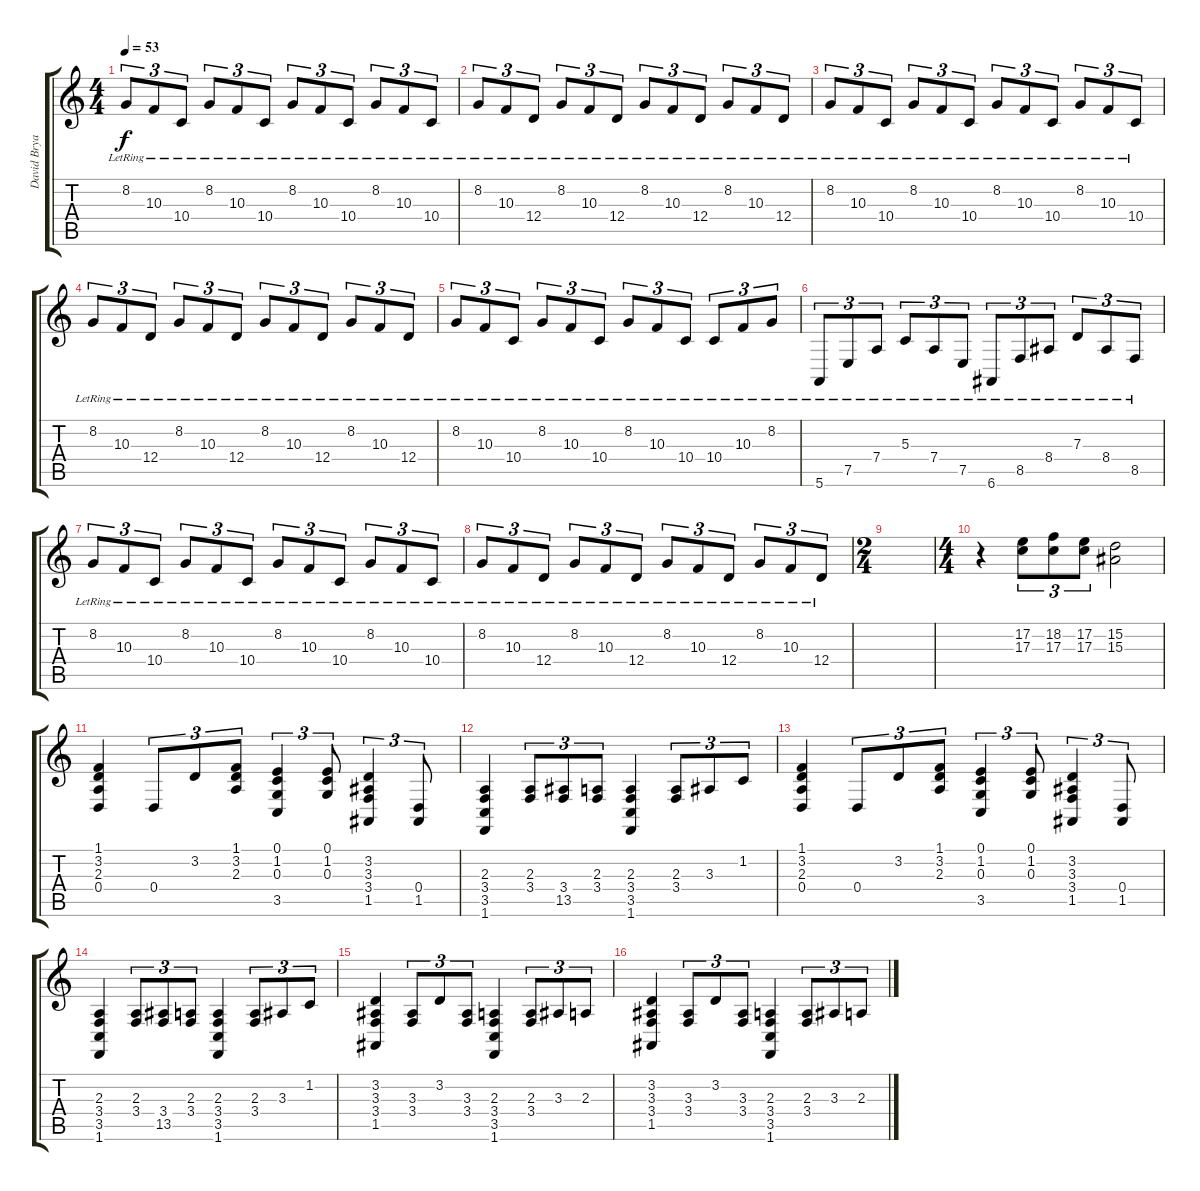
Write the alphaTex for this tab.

\track ("David Bryan (Piano)" "David Brya") {instrument brightacousticpiano}
\staff {score tabs}
\tuning (E4 B3 G3 D3 A2 E2) {hide}
\ts (4 4)
\tempo 53
\clef g2
\ks c
8.2{lr}.8{tu (3 2) dy f} 10.3{lr}.8{tu (3 2)} 10.4{lr}.8{tu (3 2)} 8.2{lr}.8{tu (3 2)} 10.3{lr}.8{tu (3 2)} 10.4{lr}.8{tu (3 2)} 8.2{lr}.8{tu (3 2)} 10.3{lr}.8{tu (3 2)} 10.4{lr}.8{tu (3 2)} 8.2{lr}.8{tu (3 2)} 10.3{lr}.8{tu (3 2)} 10.4{lr}.8{tu (3 2)} |
8.2{lr}.8{tu (3 2)} 10.3{lr}.8{tu (3 2)} 12.4{lr}.8{tu (3 2)} 8.2{lr}.8{tu (3 2)} 10.3{lr}.8{tu (3 2)} 12.4{lr}.8{tu (3 2)} 8.2{lr}.8{tu (3 2)} 10.3{lr}.8{tu (3 2)} 12.4{lr}.8{tu (3 2)} 8.2{lr}.8{tu (3 2)} 10.3{lr}.8{tu (3 2)} 12.4{lr}.8{tu (3 2)} |
8.2{lr}.8{tu (3 2)} 10.3{lr}.8{tu (3 2)} 10.4{lr}.8{tu (3 2)} 8.2{lr}.8{tu (3 2)} 10.3{lr}.8{tu (3 2)} 10.4{lr}.8{tu (3 2)} 8.2{lr}.8{tu (3 2)} 10.3{lr}.8{tu (3 2)} 10.4{lr}.8{tu (3 2)} 8.2{lr}.8{tu (3 2)} 10.3{lr}.8{tu (3 2)} 10.4{lr}.8{tu (3 2)} |
8.2{lr}.8{tu (3 2)} 10.3{lr}.8{tu (3 2)} 12.4{lr}.8{tu (3 2)} 8.2{lr}.8{tu (3 2)} 10.3{lr}.8{tu (3 2)} 12.4{lr}.8{tu (3 2)} 8.2{lr}.8{tu (3 2)} 10.3{lr}.8{tu (3 2)} 12.4{lr}.8{tu (3 2)} 8.2{lr}.8{tu (3 2)} 10.3{lr}.8{tu (3 2)} 12.4{lr}.8{tu (3 2)} |
8.2{lr}.8{tu (3 2)} 10.3{lr}.8{tu (3 2)} 10.4{lr}.8{tu (3 2)} 8.2{lr}.8{tu (3 2)} 10.3{lr}.8{tu (3 2)} 10.4{lr}.8{tu (3 2)} 8.2{lr}.8{tu (3 2)} 10.3{lr}.8{tu (3 2)} 10.4{lr}.8{tu (3 2)} 10.4{lr}.8{tu (3 2)} 10.3{lr}.8{tu (3 2)} 8.2{lr}.8{tu (3 2)} |
5.6{lr}.8{tu (3 2)} 7.5{lr}.8{tu (3 2)} 7.4{lr}.8{tu (3 2)} 5.3{lr}.8{tu (3 2)} 7.4{lr}.8{tu (3 2)} 7.5{lr}.8{tu (3 2)} 6.6{lr}.8{tu (3 2)} 8.5{lr}.8{tu (3 2)} 8.4{lr}.8{tu (3 2)} 7.3{lr}.8{tu (3 2)} 8.4{lr}.8{tu (3 2)} 8.5{lr}.8{tu (3 2)} |
8.2{lr}.8{tu (3 2)} 10.3{lr}.8{tu (3 2)} 10.4{lr}.8{tu (3 2)} 8.2{lr}.8{tu (3 2)} 10.3{lr}.8{tu (3 2)} 10.4{lr}.8{tu (3 2)} 8.2{lr}.8{tu (3 2)} 10.3{lr}.8{tu (3 2)} 10.4{lr}.8{tu (3 2)} 8.2{lr}.8{tu (3 2)} 10.3{lr}.8{tu (3 2)} 10.4{lr}.8{tu (3 2)} |
8.2{lr}.8{tu (3 2)} 10.3{lr}.8{tu (3 2)} 12.4{lr}.8{tu (3 2)} 8.2{lr}.8{tu (3 2)} 10.3{lr}.8{tu (3 2)} 12.4{lr}.8{tu (3 2)} 8.2{lr}.8{tu (3 2)} 10.3{lr}.8{tu (3 2)} 12.4{lr}.8{tu (3 2)} 8.2{lr}.8{tu (3 2)} 10.3{lr}.8{tu (3 2)} 12.4{lr}.8{tu (3 2)} |
\ts (2 4)
|
\ts (4 4)
r.4 (17.2 17.3).8{tu (3 2)} (18.2 17.3).8{tu (3 2)} (17.2 17.3).8{tu (3 2)} (15.2 15.3).2 |
(1.1 3.2 2.3 0.4).4 0.4.8{tu (3 2)} 3.2.8{tu (3 2)} (1.1 3.2 2.3).8{tu (3 2)} (0.1 1.2 0.3 3.5).4{tu (3 2)} (0.1 1.2 0.3).8{tu (3 2)} (3.2 3.3 3.4 1.5).4{tu (3 2)} (0.4 1.5).8{tu (3 2)} |
(2.3 3.4 3.5 1.6).4 (2.3 3.4).8{tu (3 2)} (3.4 13.5).8{tu (3 2)} (2.3 3.4).8{tu (3 2)} (2.3 3.4 3.5 1.6).4 (2.3 3.4).8{tu (3 2)} 3.3.8{tu (3 2)} 1.2.8{tu (3 2)} |
(1.1 3.2 2.3 0.4).4 0.4.8{tu (3 2)} 3.2.8{tu (3 2)} (1.1 3.2 2.3).8{tu (3 2)} (0.1 1.2 0.3 3.5).4{tu (3 2)} (0.1 1.2 0.3).8{tu (3 2)} (3.2 3.3 3.4 1.5).4{tu (3 2)} (0.4 1.5).8{tu (3 2)} |
(2.3 3.4 3.5 1.6).4 (2.3 3.4).8{tu (3 2)} (3.4 13.5).8{tu (3 2)} (2.3 3.4).8{tu (3 2)} (2.3 3.4 3.5 1.6).4 (2.3 3.4).8{tu (3 2)} 3.3.8{tu (3 2)} 1.2.8{tu (3 2)} |
(3.2 3.3 3.4 1.5).4 (3.3 3.4).8{tu (3 2)} 3.2.8{tu (3 2)} (3.3 3.4).8{tu (3 2)} (2.3 3.4 3.5 1.6).4 (2.3 3.4).8{tu (3 2)} 3.3.8{tu (3 2)} 2.3.8{tu (3 2)} |
(3.2 3.3 3.4 1.5).4 (3.3 3.4).8{tu (3 2)} 3.2.8{tu (3 2)} (3.3 3.4).8{tu (3 2)} (2.3 3.4 3.5 1.6).4 (2.3 3.4).8{tu (3 2)} 3.3.8{tu (3 2)} 2.3.8{tu (3 2)}
